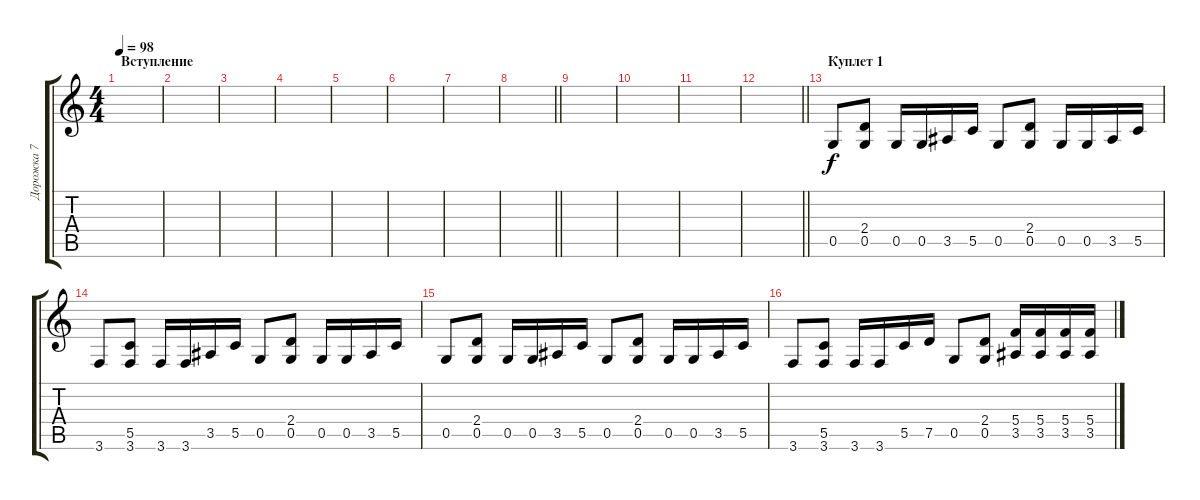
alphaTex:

\track ("Дорожка 7" "Дорожка 7") {instrument distortionguitar}
\staff {score tabs}
\tuning (D4 A3 F3 C3 G2 D2) {hide}
\ts (4 4)
\section ("" "Вступление")
\tempo 98
\clef g2
\ks c
|
|
|
|
|
|
|
\barLineRight lightlight
|
|
|
|
\barLineRight lightlight
|
\section ("" "Куплет 1")
0.5.8 (2.4 0.5).8 0.5.16 0.5.16 3.5.16 5.5.16 0.5.8 (2.4 0.5).8 0.5.16 0.5.16 3.5.16 5.5.16 |
3.6.8 (5.5 3.6).8 3.6.16 3.6.16 3.5.16 5.5.16 0.5.8 (2.4 0.5).8 0.5.16 0.5.16 3.5.16 5.5.16 |
0.5.8 (2.4 0.5).8 0.5.16 0.5.16 3.5.16 5.5.16 0.5.8 (2.4 0.5).8 0.5.16 0.5.16 3.5.16 5.5.16 |
3.6.8 (5.5 3.6).8 3.6.16 3.6.16 5.5.16 7.5.16 0.5.8 (2.4 0.5).8 (5.4 3.5).16 (5.4 3.5).16 (5.4 3.5).16 (5.4 3.5).16
